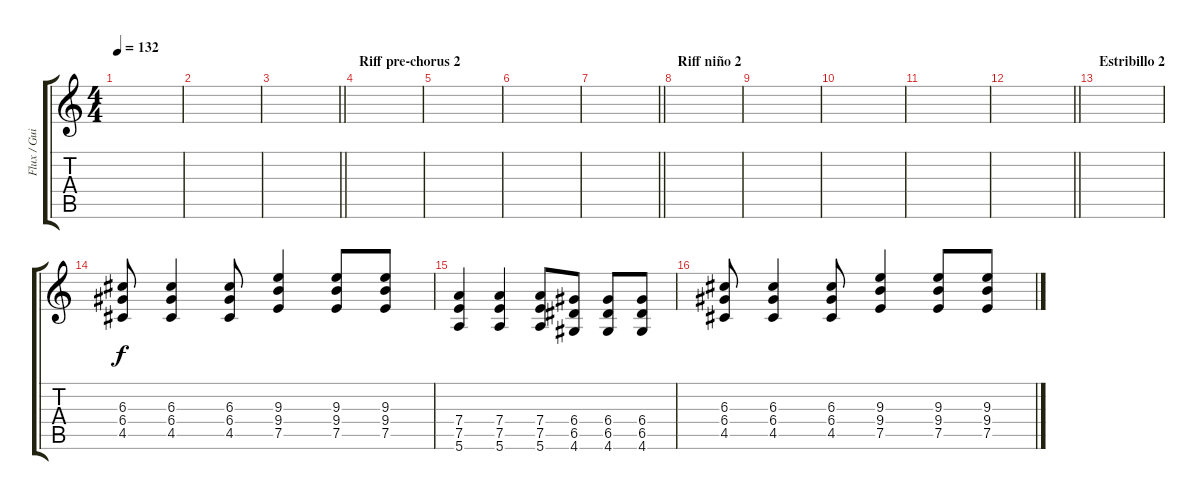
\track ("Flux / Guitarra solista" "Flux / Gui") {instrument distortionguitar}
\staff {score tabs}
\tuning (E4 B3 G3 D3 A2 E2) {hide}
\ts (4 4)
\tempo 132
\clef g2
\ks c
|
|
\barLineRight lightlight
|
\section ("" "Riff pre-chorus 2 ")
|
|
|
\barLineRight lightlight
|
\section ("" "Riff niño 2")
|
|
|
|
\barLineRight lightlight
|
\section ("" "Estribillo 2")
|
(6.3 6.4 4.5).8 (6.3 6.4 4.5).4 (6.3 6.4 4.5).8 (9.3 9.4 7.5).4 (9.3 9.4 7.5).8 (9.3 9.4 7.5).8 |
(7.4 7.5 5.6).4 (7.4 7.5 5.6).4 (7.4 7.5 5.6).8 (6.4 6.5 4.6).8 (6.4 6.5 4.6).8 (6.4 6.5 4.6).8 |
(6.3 6.4 4.5).8 (6.3 6.4 4.5).4 (6.3 6.4 4.5).8 (9.3 9.4 7.5).4 (9.3 9.4 7.5).8 (9.3 9.4 7.5).8
